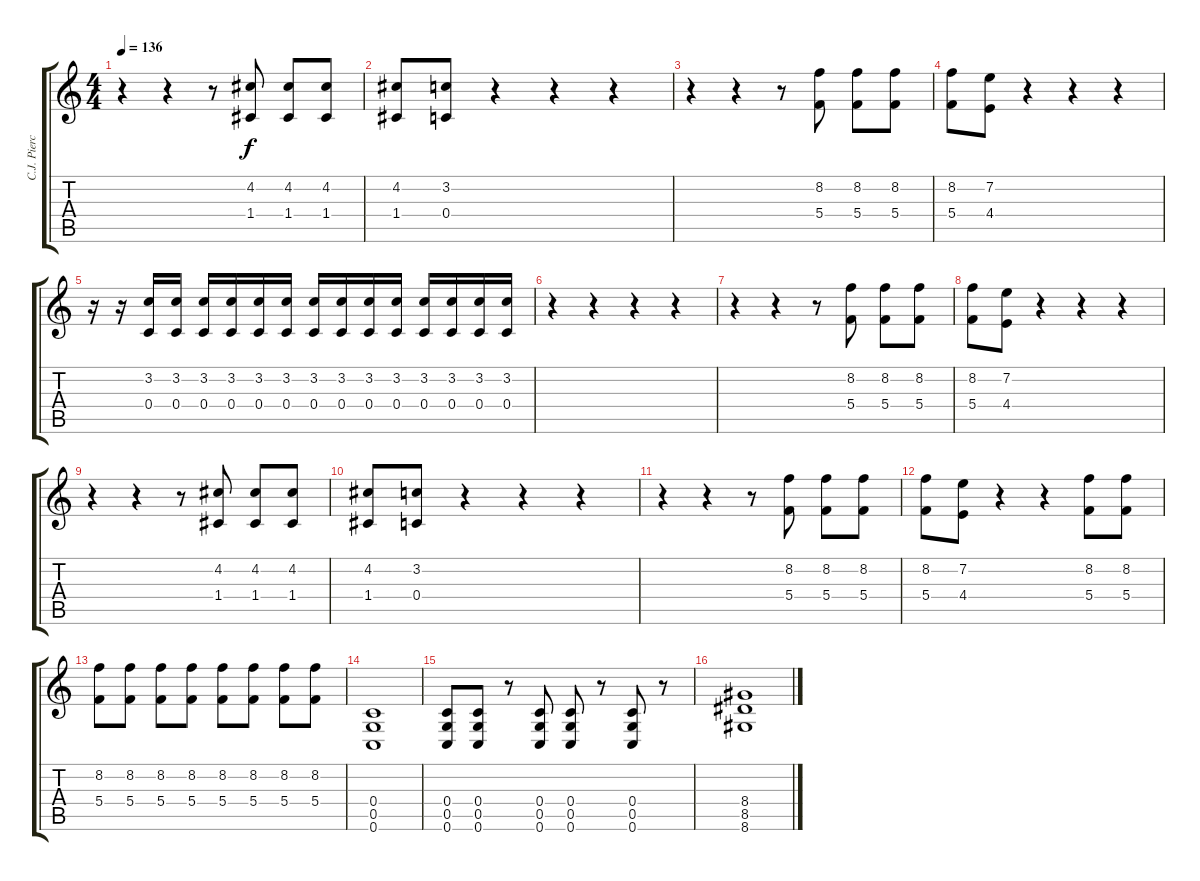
\track ("C.J. Pierce" "C.J. Pierc") {instrument distortionguitar}
\staff {score tabs}
\tuning (D4 A3 F3 C3 G2 C2) {hide}
\ts (4 4)
\tempo 136
\clef g2
\ks c
r.4{dy f} r.4 r.8 (4.2 1.4).8 (4.2 1.4).8 (4.2 1.4).8 |
(4.2 1.4).8 (3.2 0.4).8 r.4 r.4 r.4 |
r.4 r.4 r.8 (8.2 5.4).8 (8.2 5.4).8 (8.2 5.4).8 |
(8.2 5.4).8 (7.2 4.4).8 r.4 r.4 r.4 |
r.16 r.16 (3.2 0.4).16 (3.2 0.4).16 (3.2 0.4).16 (3.2 0.4).16 (3.2 0.4).16 (3.2 0.4).16 (3.2 0.4).16 (3.2 0.4).16 (3.2 0.4).16 (3.2 0.4).16 (3.2 0.4).16 (3.2 0.4).16 (3.2 0.4).16 (3.2 0.4).16 |
r.4 r.4 r.4 r.4 |
r.4 r.4 r.8 (8.2 5.4).8 (8.2 5.4).8 (8.2 5.4).8 |
(8.2 5.4).8 (7.2 4.4).8 r.4 r.4 r.4 |
r.4 r.4 r.8 (4.2 1.4).8 (4.2 1.4).8 (4.2 1.4).8 |
(4.2 1.4).8 (3.2 0.4).8 r.4 r.4 r.4 |
r.4 r.4 r.8 (8.2 5.4).8 (8.2 5.4).8 (8.2 5.4).8 |
(8.2 5.4).8 (7.2 4.4).8 r.4 r.4 (8.2 5.4).8 (8.2 5.4).8 |
(8.2 5.4).8 (8.2 5.4).8 (8.2 5.4).8 (8.2 5.4).8 (8.2 5.4).8 (8.2 5.4).8 (8.2 5.4).8 (8.2 5.4).8 |
(0.4 0.5 0.6).1 |
(0.4 0.5 0.6).8 (0.4 0.5 0.6).8 r.8 (0.4 0.5 0.6).8 (0.4 0.5 0.6).8 r.8 (0.4 0.5 0.6).8 r.8 |
(8.4 8.5 8.6).1
